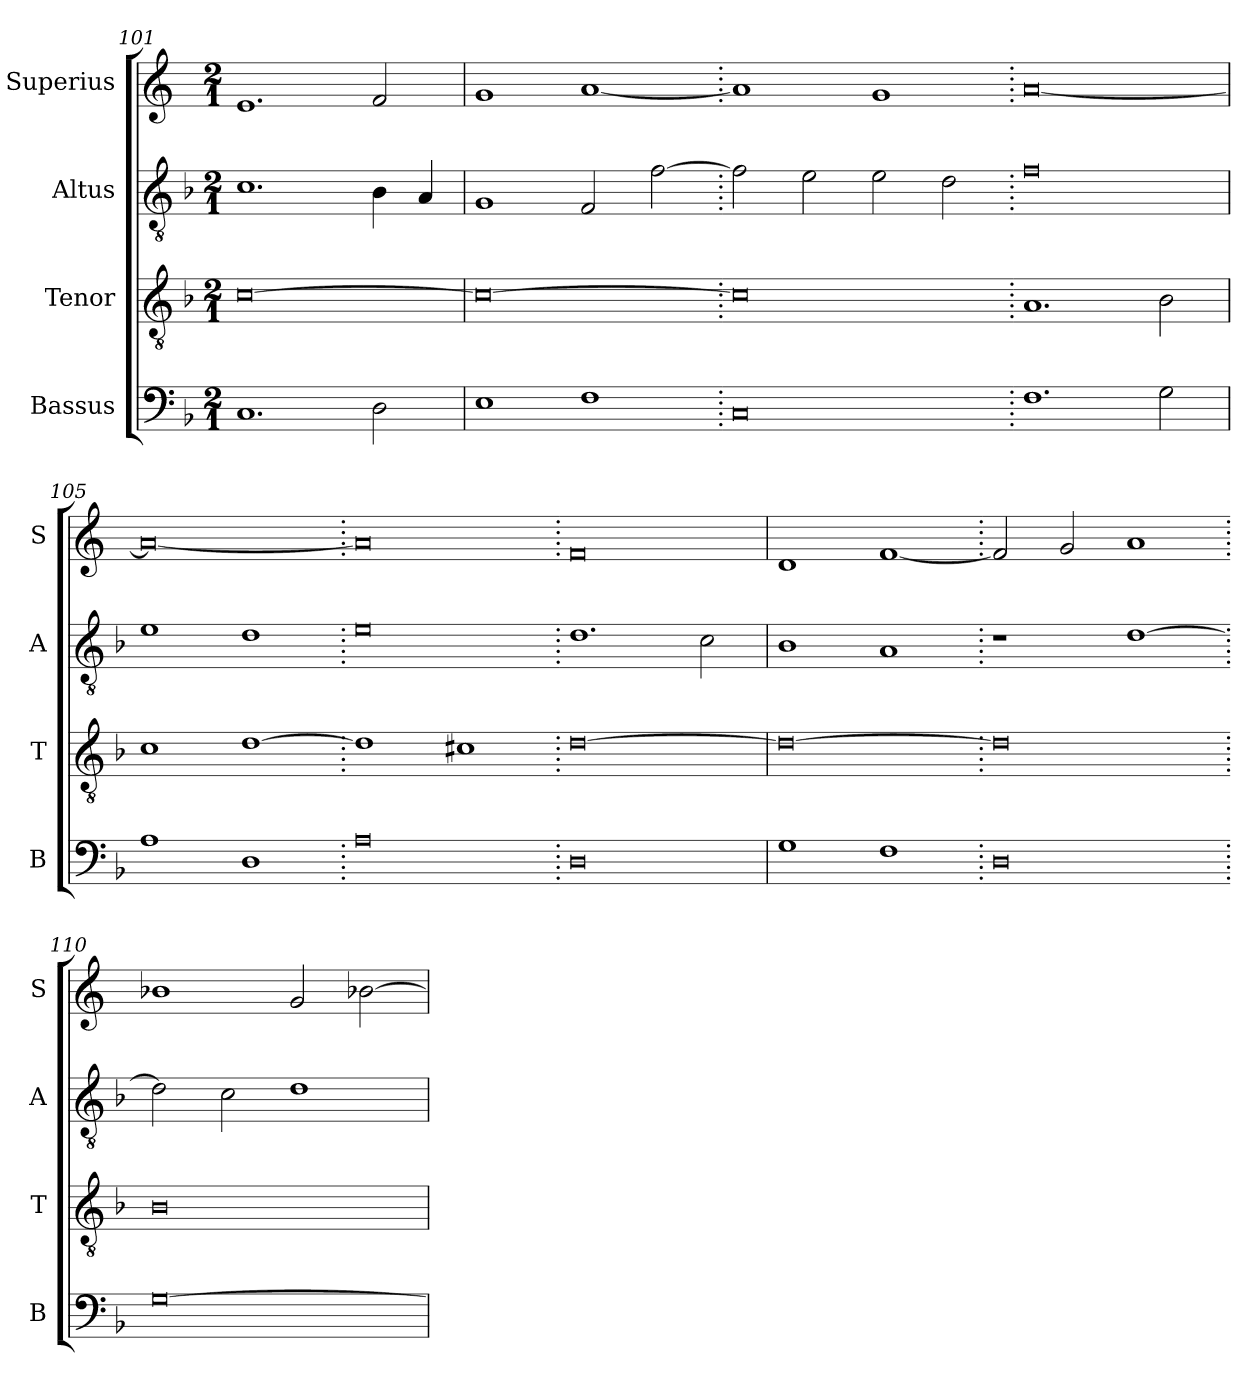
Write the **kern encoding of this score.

**kern	**kern	**kern	**kern
*part4	*part3	*part2	*part1
*staff4	*staff3	*staff2	*staff1
*I"Bassus	*I"Tenor	*I"Altus	*I"Superius
*I'B	*I'T	*I'A	*I'S
*clefF4	*clefGv2	*clefGv2	*clefG2
*k[b-]	*k[b-]	*k[b-]	*k[]
*M2/1	*M2/1	*M2/1	*M2/1
=101	=101	=101	=101
1.C	[0c	1.c	1.e
2D\	.	4B-\	2f/
.	.	4A/	.
=102	=102	=102	=102
1E	0c_	1G	1g
1F	.	2F/	[1a
.	.	[2f\	.
=103.	=103.	=103.	=103.
0C	0c]	2f\]	1a]
.	.	2e\	.
.	.	2e\	1g
.	.	2d\	.
=104.	=104.	=104.	=104.
1.F	1.A	0f	[0a
2G\	2B-\	.	.
=105	=105	=105	=105
1A	1c	1e	0a_
1D	[1d	1d	.
=106.	=106.	=106.	=106.
0A	1d]	0e	0a]
.	1c#X	.	.
=107.	=107.	=107.	=107.
0D	[0d	1.d	0f
.	.	2c\	.
=108	=108	=108	=108
1G	0d_	1B-	1d
1F	.	1A	[1f
=109.	=109.	=109.	=109.
0D	0d]	1r	2f/]
.	.	.	2g/
.	.	[1d	1a
=110.	=110.	=110.	=110.
[0G	0B-	2d\]	1b-X
.	.	2c\	.
.	.	1d	2g/
.	.	.	[2b-X\
=	=	=	=
*-	*-	*-	*-
